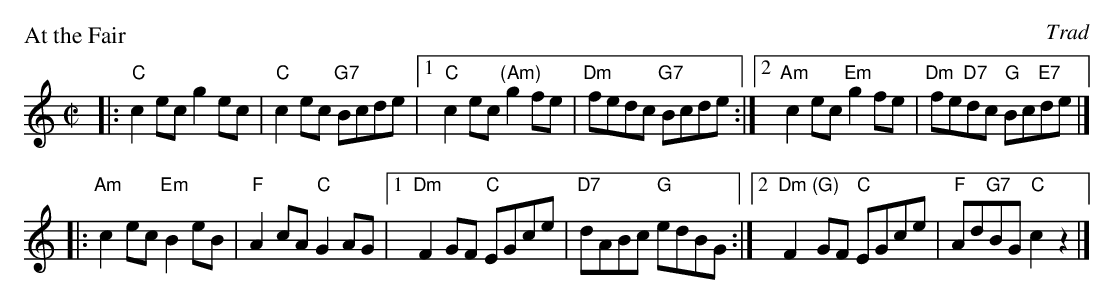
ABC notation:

X:1
P: At the Fair
O: Trad
M: C|
L: 1/8
K: C
|: "C"c2ec g2ec | "C"c2ec "G7"Bcde \
|1 "C"c2ec "(Am)"g2fe | "Dm"fedc "G7"Bcde \
:|2 "Am"c2ec "Em"g2fe | "Dm"fe"D7"dc "G"Bc"E7"de |]
|: "Am"c2ec "Em"B2eB | "F"A2cA "C"G2AG \
|1 "Dm"F2GF "C"EGce | "D7"dABc "G"edBG \
:|2 "Dm"F2"(G)"GF "C"EGce | "F"Ad"G7"BG "C"c2z2 |]
